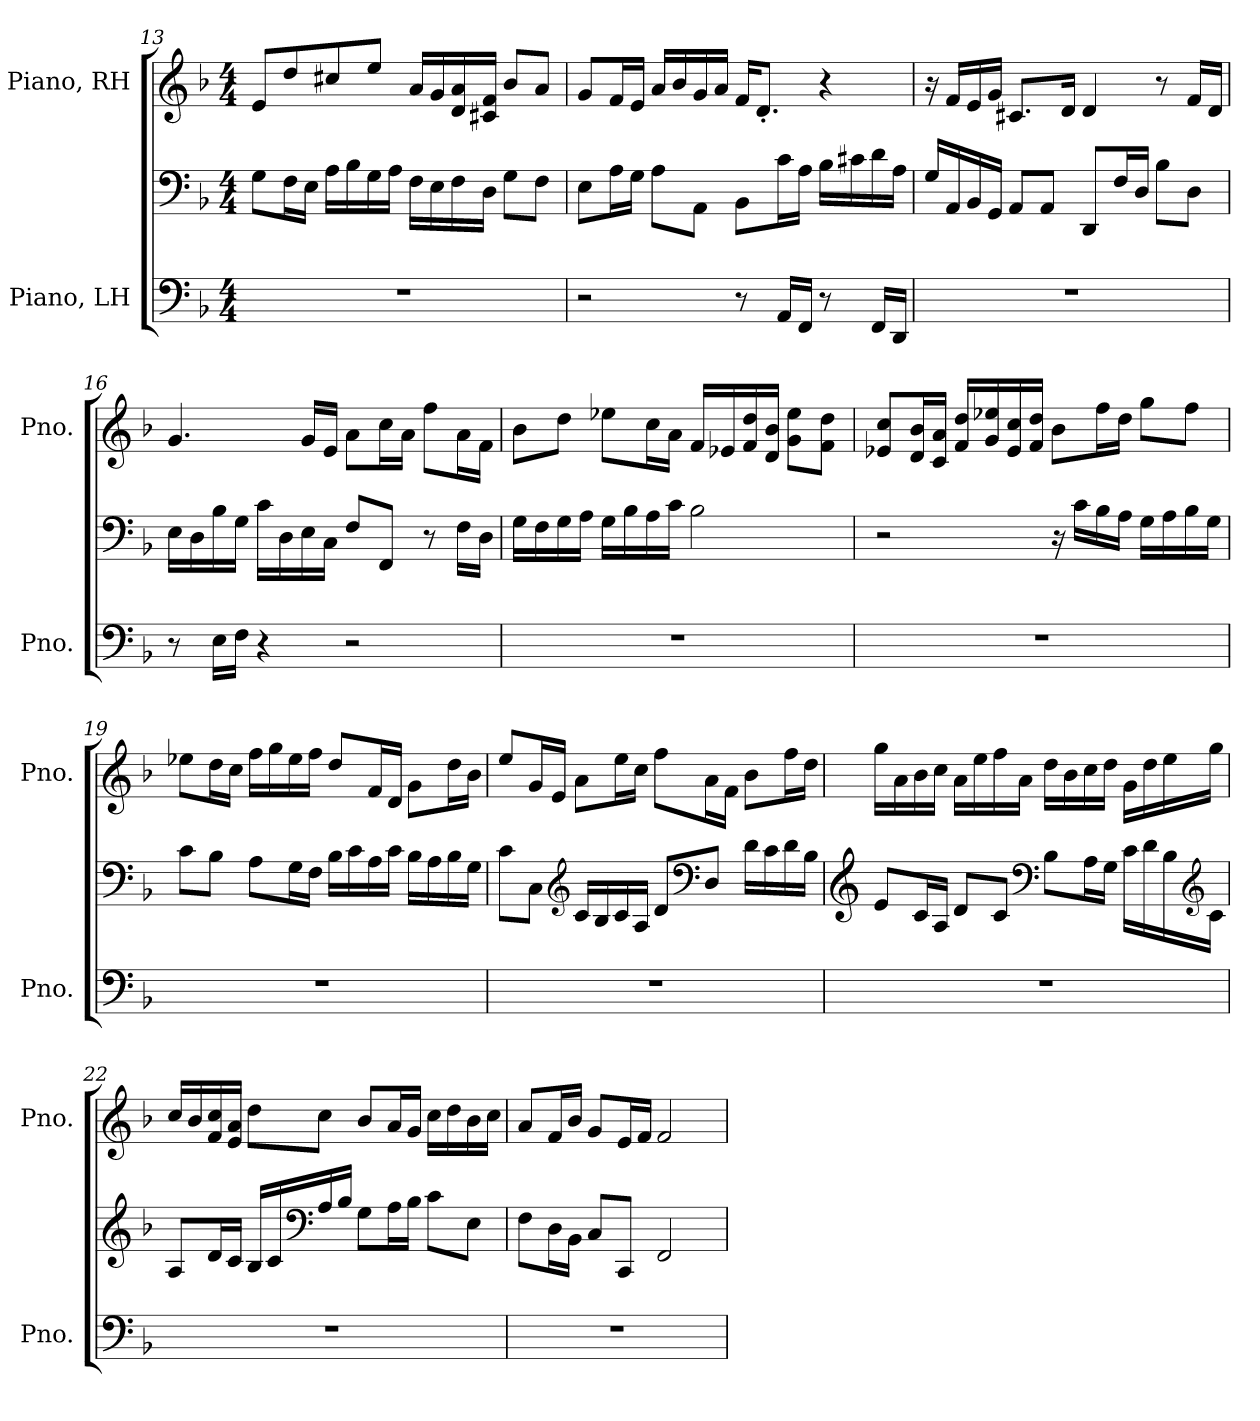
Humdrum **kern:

**kern	**kern	**kern
*part2	*part2	*part1
*staff3	*staff2	*staff1
*I"Piano, LH	*	*I"Piano, RH
*I'Pno.	*	*I'Pno.
!!LO:LB:g=z
*clefF4	*clefF4	*clefG2
*k[b-]	*k[b-]	*k[b-]
*M4/4	*M4/4	*M4/4
=13	=13	=13
1r	8G\L	8e/L
.	16F\L	8dd/
.	16E\JJ	.
.	16A\LL	8cc#X/
.	16B-\	.
.	16G\	8ee/J
.	16A\JJ	.
.	16F\LL	16a/LL
.	16E\	16g/
.	16F\	16d/ 16a/
.	16D\JJ	16c#X/ 16f/JJ
.	8G\L	8b-/L
.	8F\J	8a/J
=14	=14	=14
2r	8E\L	8g/L
.	16A\L	16f/L
.	16G\JJ	16e/JJ
.	8A\L	16a/LL
.	.	16b-/
.	8AA\J	16g/
.	.	16a/JJ
8r	8BB-\L	16f/KL
.	.	8.d'/J
16AA/LL	16c\L	.
16FF/JJ	16A\JJ	.
8r	16B-\LL	4r
.	16c#X\	.
16FF/LL	16d\	.
16DD/JJ	16A\JJ	.
=15	=15	=15
1r	16G/LL	16r
.	16AA/	16f/LL
.	16BB-/	16e/
.	16GG/JJ	16g/JJ
.	8AA/L	8.c#X/L
.	8AA/J	.
.	.	16d/Jk
.	8DD/L	4d/
.	16F/L	.
.	16D/JJ	.
.	8B-\L	8r
.	8D\J	16f/LL
.	.	16d/JJ
!!LO:LB:g=z
=16	=16	=16
8r	16E\LL	4.g/
.	16D\	.
16E\LL	16B-\	.
16F\JJ	16G\JJ	.
4r	16c\LL	.
.	16D\	.
.	16E\	16g/LL
.	16C\JJ	16e/JJ
2r	8F/L	8a\L
.	8FF/J	16cc\L
.	.	16a\JJ
.	8r	8ff\L
.	16F\LL	16a\L
.	16D\JJ	16f\JJ
=17	=17	=17
1r	16G\LL	8b-\L
.	16F\	.
.	16G\	8dd\J
.	16A\JJ	.
.	16G\LL	8ee-X\L
.	16B-\	.
.	16A\	16cc\L
.	16c\JJ	16a\JJ
.	2B-\	16f/LL
.	.	16e-X/
.	.	16f/ 16dd/
.	.	16d/ 16b-/JJ
.	.	8g\ 8ee-\L
.	.	8f\ 8dd\J
=18	=18	=18
1r	2r	8e-X/ 8cc/L
.	.	16d/ 16b-/L
.	.	16c/ 16a/JJ
.	.	16f/ 16dd/LL
.	.	16g/ 16ee-X/
.	.	16e-/ 16cc/
.	.	16f/ 16dd/JJ
.	16r	8b-\L
.	16c\LL	.
.	16B-\	16ff\L
.	16A\JJ	16dd\JJ
.	16G\LL	8gg\L
.	16A\	.
.	16B-\	8ff\J
.	16G\JJ	.
!!LO:PB:g=z
=19	=19	=19
1r	8c\L	8ee-X\L
.	8B-\J	16dd\L
.	.	16cc\JJ
.	8A\L	16ff\LL
.	.	16gg\
.	16G\L	16ee-\
.	16F\JJ	16ff\JJ
.	16B-\LL	8dd/L
.	16c\	.
.	16A\	16f/L
.	16c\JJ	16d/JJ
.	16B-\LL	8g\L
.	16A\	.
.	16B-\	16dd\L
.	16G\JJ	16b-\JJ
=20	=20	=20
1r	8c\L	8ee/L
.	8C\J	16g/L
.	.	16e/JJ
*	*clefG2	*
.	16c/LL	8a\L
.	16B-/	.
.	16c/	16ee\L
.	16A/JJ	16cc\JJ
.	8d/L	8ff\L
*	*clefF4	*
.	8D/J	16a\L
.	.	16f\JJ
.	16d\LL	8b-\L
.	16c\	.
.	16d\	16ff\L
.	16B-\JJ	16dd\JJ
!!LO:LB:g=z
=21	=21	=21
*	*clefG2	*
1r	8e/L	16gg\LL
.	.	16a\
.	16c/L	16b-\
.	16A/JJ	16cc\JJ
.	8d/L	16a\LL
.	.	16ee\
.	8c/J	16ff\
.	.	16a\JJ
*	*clefF4	*
.	8B-\L	16dd\LL
.	.	16b-\
.	16A\L	16cc\
.	16G\JJ	16dd\JJ
.	16c\LL	16g\LL
.	16d\	16dd\
.	16B-\	16ee\
*	*clefG2	*
.	16c\JJ	16gg\JJ
=22	=22	=22
1r	8A/L	16cc/LL
.	.	16b-/
.	16d/L	16f/ 16cc/
.	16c/JJ	16e/ 16a/JJ
.	16B-/LL	8dd\L
.	16c/	.
*	*clefF4	*
.	16A/	8cc\J
.	16B-/JJ	.
.	8G\L	8b-/L
.	16A\L	16a/L
.	16B-\JJ	16g/JJ
.	8c\L	16cc\LL
.	.	16dd\
.	8E\J	16b-\
.	.	16cc\JJ
!!LO:LB:g=z
=23	=23	=23
1r	8F\L	8a/L
.	16D\L	16f/L
.	16BB-\JJ	16b-/JJ
.	8C/L	8g/L
.	8CC/J	16e/L
.	.	16f/JJ
.	2FF/	2f/
=	=	=
*-	*-	*-
